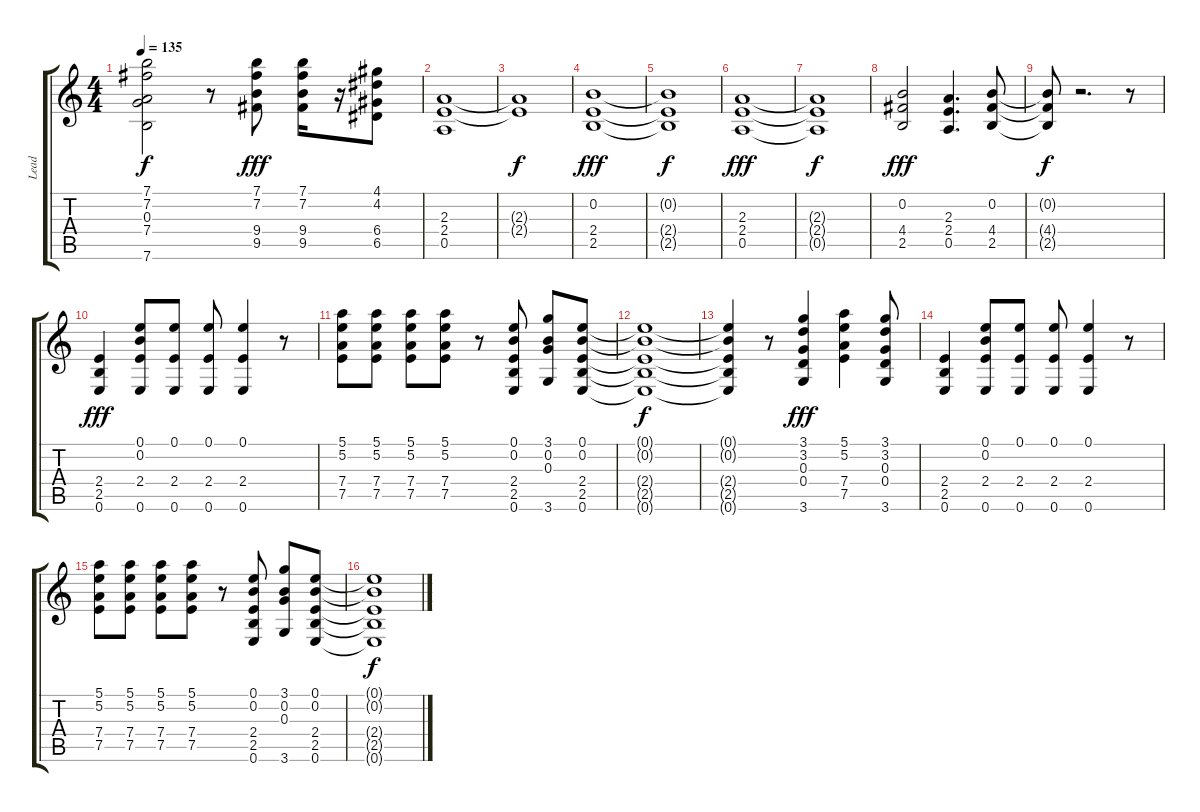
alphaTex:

\track ("Lead" "Lead") {instrument distortionguitar}
\staff {score tabs}
\tuning (E4 B3 G3 D3 A2 E2) {hide}
\ts (4 4)
\tempo 135
\clef g2
\ks c
(7.1{t} 7.2{t} 0.3{t} 7.4{t} 7.6{t}).2{dy f} r.8 (7.1 7.2 9.4 9.5).8{dy fff} (7.1 7.2 9.4 9.5).16 r.16 (4.1 4.2 6.4 6.5).8 |
(2.3 2.4 0.5).1 |
(2.3{t} 2.4{t}).1{dy f} |
(0.2 2.4 2.5).1{dy fff} |
(0.2{t} 2.4{t} 2.5{t}).1{dy f} |
(2.3 2.4 0.5).1{dy fff} |
(2.3{t} 2.4{t} 0.5{t}).1{dy f} |
(0.2 4.4 2.5).2{dy fff} (2.3 2.4 0.5).4{d} (0.2 4.4 2.5).8 |
(0.2{t} 4.4{t} 2.5{t}).8{dy f} r.2{d} r.8 |
(2.4 2.5 0.6).4{dy fff} (0.1 0.2 2.4 0.6).8 (0.1 2.4 0.6).8 (0.1 2.4 0.6).8 (0.1 2.4 0.6).4 r.8 |
(5.1 5.2 7.4 7.5).8 (5.1 5.2 7.4 7.5).8 (5.1 5.2 7.4 7.5).8 (5.1 5.2 7.4 7.5).8 r.8 (0.1 0.2 2.4 2.5 0.6).8 (3.1 0.2 0.3 3.6).8 (0.1 0.2 2.4 2.5 0.6).8 |
(0.1{t} 0.2{t} 2.4{t} 2.5{t} 0.6{t}).1{dy f} |
(0.1{t} 0.2{t} 2.4{t} 2.5{t} 0.6{t}).4 r.8 (3.1 3.2 0.3 0.4 3.6).4{dy fff} (5.1 5.2 7.4 7.5).4 (3.1 3.2 0.3 0.4 3.6).8 |
(2.4 2.5 0.6).4 (0.1 0.2 2.4 0.6).8 (0.1 2.4 0.6).8 (0.1 2.4 0.6).8 (0.1 2.4 0.6).4 r.8 |
(5.1 5.2 7.4 7.5).8 (5.1 5.2 7.4 7.5).8 (5.1 5.2 7.4 7.5).8 (5.1 5.2 7.4 7.5).8 r.8 (0.1 0.2 2.4 2.5 0.6).8 (3.1 0.2 0.3 3.6).8 (0.1 0.2 2.4 2.5 0.6).8 |
(0.1{t} 0.2{t} 2.4{t} 2.5{t} 0.6{t}).1{dy f}
